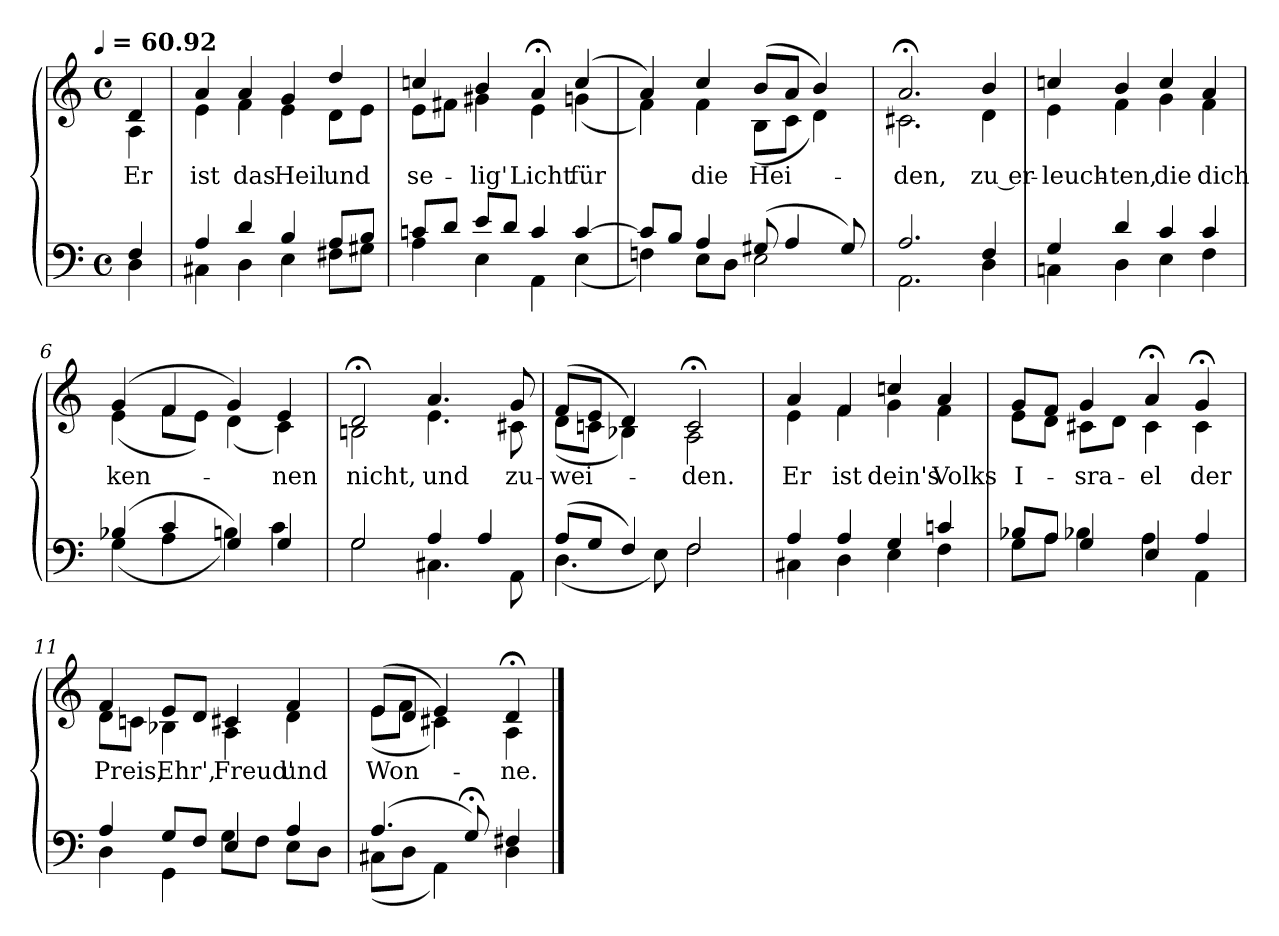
**kern	**kern	**text	**dynam
*part1	*part1	*part1	*part1
*staff2	*staff1	*staff1	*staff1/2
*clefF4	*clefG2	*	*
!!LO:TX:omd:t=[quarter] = 60.92
*M4/4	*M4/4	*	*
*met(c)	*met(c)	*	*
*MM60	*MM60	*	*
=	=	=	=
*^	*^	*	*
4F	4D	4d	4A	Er	.
=1	=1	=1	=1	=1	=1
4A	4C#X	4a	4e	ist	.
4d	4D	4a	4f	das	.
4B	4E	4g	4e	Heil	.
8AL	8F#XL	4dd	8dL	und	.
8BJ	8G#XJ	.	8eJ	.	.
=2	=2	=2	=2	=2	=2
8cnL	4A	4ccn	8eL	se-	.
8dJ	.	.	8f#XJ	.	.
8eL	4E	4b	4g#X	-lig'	.
8dJ	.	.	.	.	.
4c	4AA	4a;<	4e	Licht	.
[4c	(4E	(4cc	(4gn	-für	.
=3	=3	=3	=3	=3	=3
8cL]	4Fn)	4a)	4f)	.	.
8BJ	.	.	.	.	.
4A	8EL	4cc	4f	die	.
.	8DJ	.	.	.	.
(8G#X	2E	(8bL	(8BL	Hei-	.
4A	.	8aJ	8cJ	.	.
.	.	4b)	4d)	.	.
8G#)	.	.	.	.	.
=4	=4	=4	=4	=4	=4
2.A	2.AA	2.a;<	2.c#X	-den,	.
4F	4D	4b	4d	zu er-	.
!!LO:LB:g=z	!!
=5	=5	=5	=5	=5	=5
4G	4Cn	4ccn	4e	-leuch-	.
4d	4D	4b	4f	-ten,	.
4c	4E	4cc	4g	die	.
4c	4F	4a	4f	dich	♩ = 61.2
=6	=6	=6	=6	=6	=6
*	*	*MM61	*	*	*
(4B-X	(4G	(4g	(4e	ken-	.
4c	4A	4f	8fL	.	.
.	.	.	8eJ)	.	.
4G)	4Bn)	4g)	(4d	.	♩ = 61.2
4G	4c	4e	4c)	-nen	♩ = 58
=7	=7	=7	=7	=7	=7
2G	2G	2d;<	2Bn	nicht,	.
4A	4.C#X	4.a	4.e	und	♩ = 60.15
4A	.	.	.	.	.
.	8AA	8g	8c#X	zu-	.
=8	=8	=8	=8	=8	=8
(8AL	(4.D	(8fL	(8dL	-wei-	.
8GJ	.	8eJ	8cnJ	.	.
4F)	.	4d)	4B-X)	.	.
.	8E)	.	.	.	.
2F	2F	2c;<	2A	den.	♩ = 61
!!LO:LB:g=z	!!
=9	=9	=9	=9	=9	=9
4A	4C#X	4a	4e	Er	.
4A	4D	4f	4f	ist	♩ = 60
4G	4E	4ccn	4g	dein's	.
4cn	4F	4a	4f	Volks	♩ = 59
=10	=10	=10	=10	=10	=10
*	*	*MM60	*	*	*
8B-XL	8GL	8gL	8eL	I-	.
8AJ	8AJ	8fJ	8dJ	.	.
4G	4B-X	4g	8c#XL	-sra-	♩ = 55
.	.	.	8dJ	.	.
4E	4A	4a;<	4c#	-el	.
4A	4AA	4g;<	4c#	der	♩ = 61
=11	=11	=11	=11	=11	=11
4A	4D	4f	8dL	Preis,	.
.	.	.	8cnJ	.	.
8GL	4GG	8eL	4B-X	Ehr',	♩ = 60
8FJ	.	8dJ	.	.	.
4E	8GL	4c#X	4A	Freud'	.
.	8FJ	.	.	.	.
4A	8EL	4f	4d	und	♩ = 59.1
.	8DJ	.	.	.	.
=12	=12	=12	=12	=12	=12
*	*	*MM55	*	*	*
(4.A	(8C#XL	(8eL	(8eL	Won-	.
.	8DJ	8dJ	8fJ	.	.
.	4AA)	4e)	4c#X)	.	♩ = 49
8G;<)	.	.	.	.	.
4F#X	4D	4d;<	4A	-ne.	.
*v	*v	*	*	*	*
*	*v	*v	*	*
==	==	==	==
*-	*-	*-	*-
